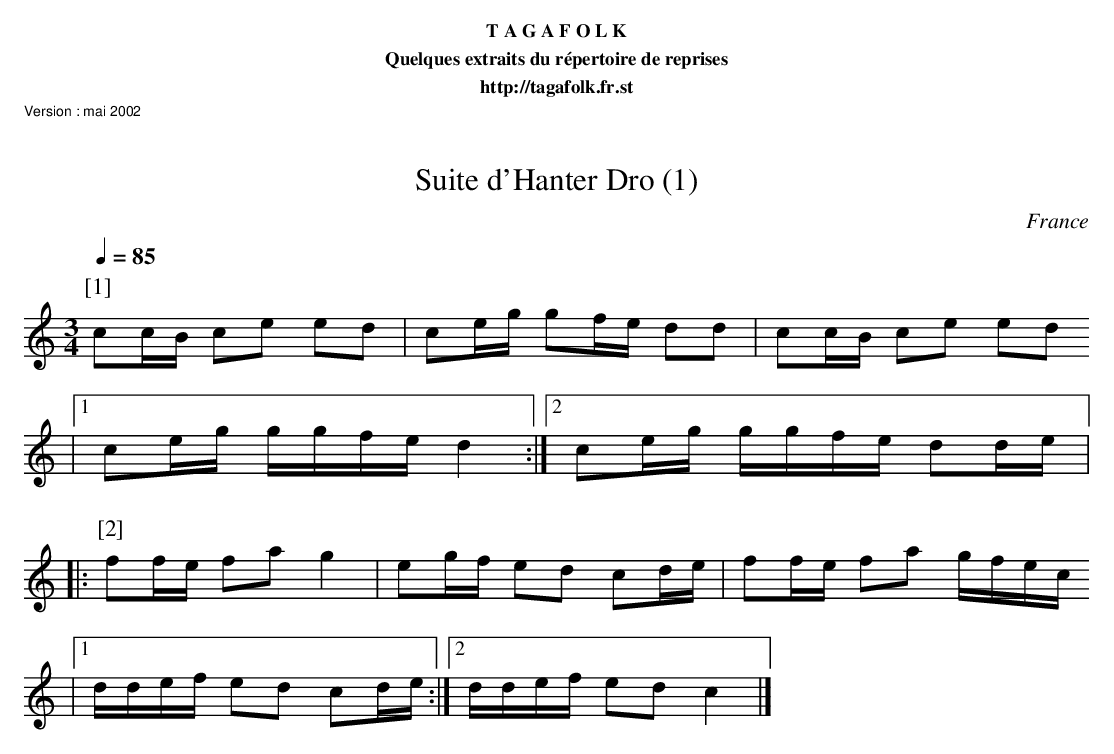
X:1
T:Suite d'Hanter Dro (1)
O:France
M:3/4
L:1/8
Q:1/4=85
K:C
P:[1]
cc/B/ ce ed | ce/g/ gf/e/ dd | cc/B/ ce ed
|1 ce/g/ g/g/f/e/ d2 :|2 ce/g/ g/g/f/e/ dd/e/ |:
P:[2]
ff/e/ fa g2 | eg/f/ ed cd/e/ | ff/e/ fa g/f/e/c/
|1 d/d/e/f/ ed cd/e/ :|2 d/d/e/f/ ed c2 |]
